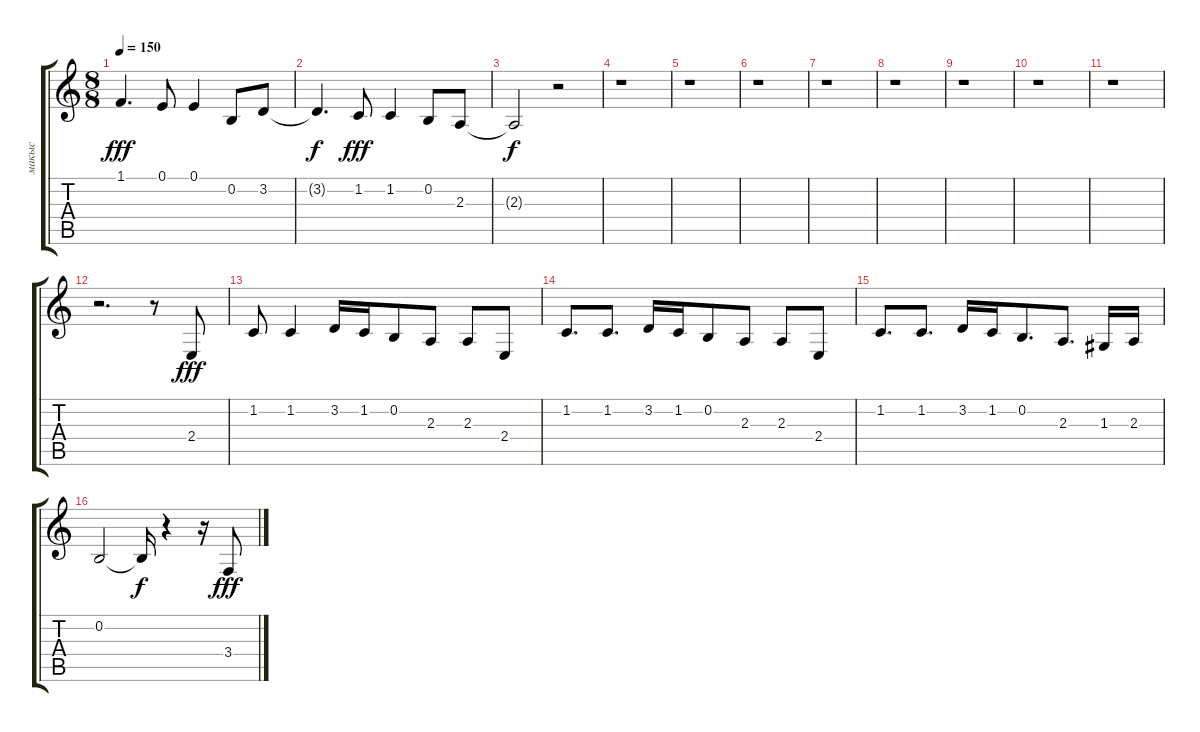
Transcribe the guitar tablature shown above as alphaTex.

\track ("макыс" "макыс") {instrument lead1square}
\staff {score tabs}
\tuning (E4 B3 G3 D3 A2 E2) {hide}
\ts (8 8)
\tempo 150
\clef g2
\ks c
1.1.4{d dy fff} 0.1.8 0.1.4 0.2.8 3.2.8 |
3.2{t}.4{d dy f} 1.2.8{dy fff} 1.2.4 0.2.8 2.3.8 |
2.3{t}.2{dy f} r.2 |
r.1 |
r.1 |
r.1 |
r.1 |
r.1 |
r.1 |
r.1 |
r.1 |
r.2{d} r.8 2.4.8{dy fff} |
1.2.8 1.2.4 3.2.16 1.2.16 0.2.8 2.3.8 2.3.8 2.4.8 |
1.2.8{d} 1.2.8{d} 3.2.16 1.2.16 0.2.8 2.3.8 2.3.8 2.4.8 |
1.2.8{d} 1.2.8{d} 3.2.16 1.2.16 0.2.8{d} 2.3.8{d} 1.3.16 2.3.16 |
0.2.2 0.2{t}.16{dy f} r.4 r.16 3.4.8{dy fff}
